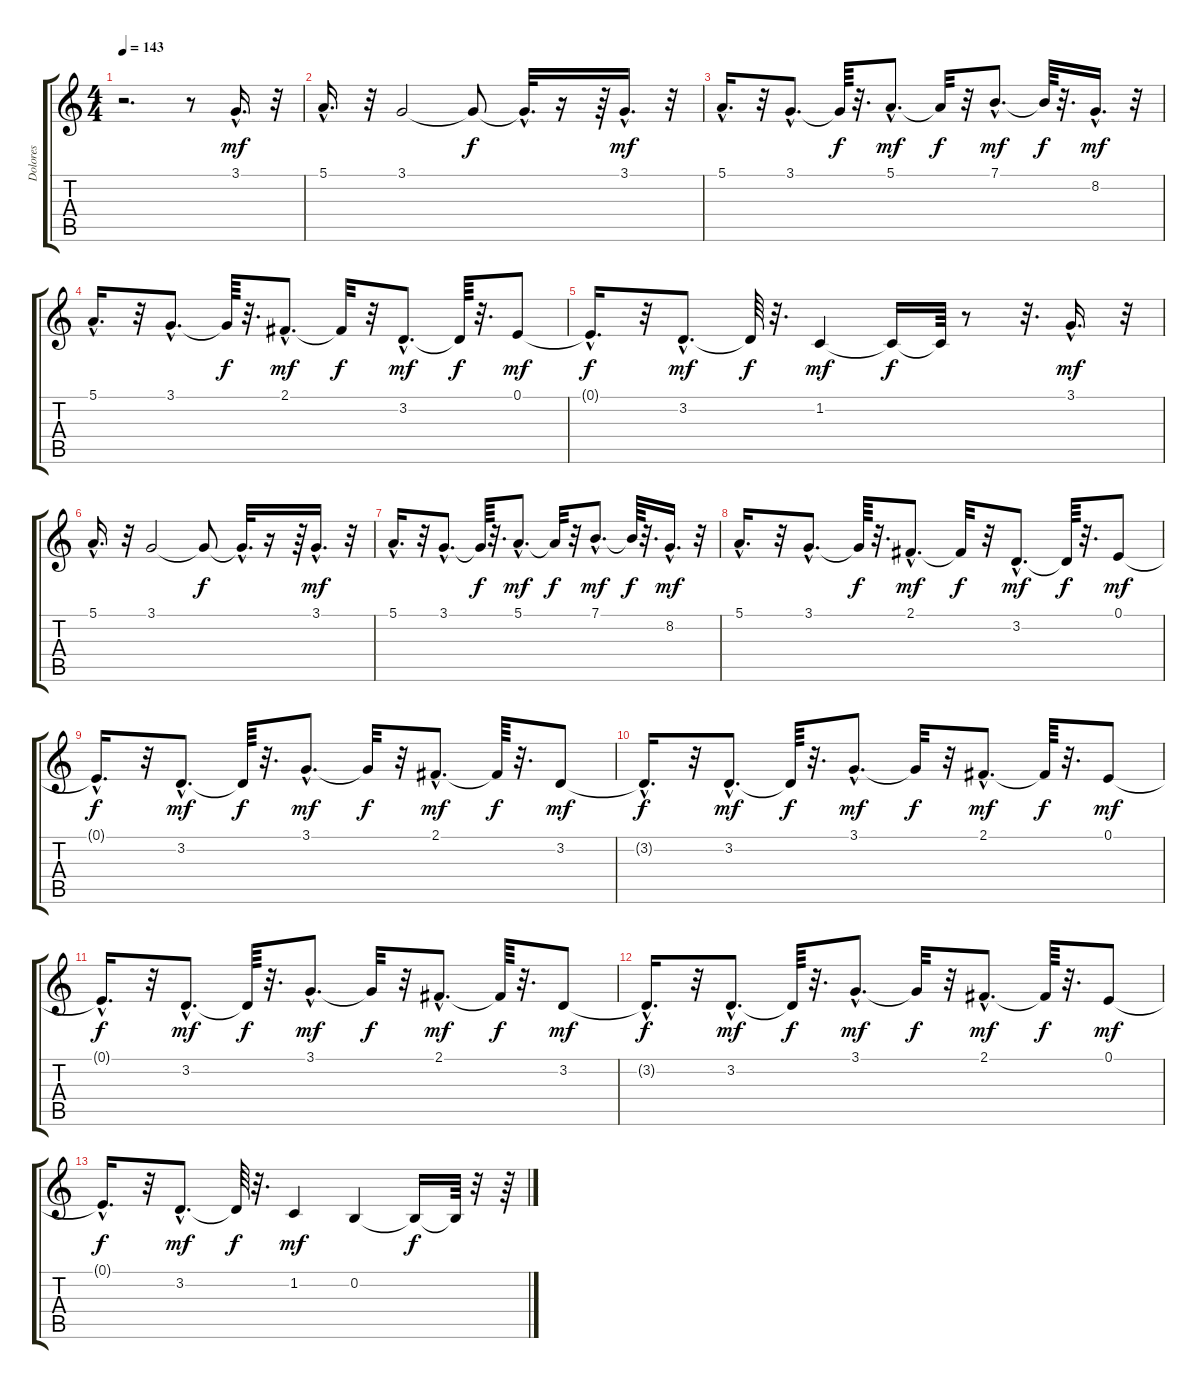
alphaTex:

\track ("Dolores" "Dolores") {instrument panflute}
\staff {score tabs}
\tuning (E4 B3 G3 D3 A2 E2) {hide}
\ts (4 4)
\tempo 143
\clef g2
\ks c
r.2{d dy f} r.8 3.1{hac}.16{d dy mf} r.32 |
5.1{hac}.16{d} r.32 3.1.2 3.1{t}.8{dy f} 3.1{hac t}.32{d} r.16 r.64 3.1{hac}.16{d dy mf} r.32 |
5.1{hac}.16{d} r.32 3.1{hac}.8{d} 3.1{t}.64{dy f} r.32{d} 5.1{hac}.8{d dy mf} 5.1{t}.32{dy f} r.32 7.1{hac}.8{d dy mf} 7.1{t}.64{dy f} r.32{d} 8.2{hac}.16{d dy mf} r.32 |
5.1{hac}.16{d} r.32 3.1{hac}.8{d} 3.1{t}.64{dy f} r.32{d} 2.1{hac}.8{d dy mf} 2.1{t}.32{dy f} r.32 3.2{hac}.8{d dy mf} 3.2{t}.64{dy f} r.32{d} 0.1.8{dy mf} |
0.1{hac t}.16{d dy f} r.32 3.2{hac}.8{d dy mf} 3.2{t}.64{dy f} r.32{d} 1.2.4{dy mf} 1.2{t}.16{dy f} 1.2{t}.64 r.8 r.32{d} 3.1{hac}.16{d dy mf} r.32 |
5.1{hac}.16{d} r.32 3.1.2 3.1{t}.8{dy f} 3.1{hac t}.32{d} r.16 r.64 3.1{hac}.16{d dy mf} r.32 |
5.1{hac}.16{d} r.32 3.1{hac}.8{d} 3.1{t}.64{dy f} r.32{d} 5.1{hac}.8{d dy mf} 5.1{t}.32{dy f} r.32 7.1{hac}.8{d dy mf} 7.1{t}.64{dy f} r.32{d} 8.2{hac}.16{d dy mf} r.32 |
5.1{hac}.16{d} r.32 3.1{hac}.8{d} 3.1{t}.64{dy f} r.32{d} 2.1{hac}.8{d dy mf} 2.1{t}.32{dy f} r.32 3.2{hac}.8{d dy mf} 3.2{t}.64{dy f} r.32{d} 0.1.8{dy mf} |
0.1{hac t}.16{d dy f} r.32 3.2{hac}.8{d dy mf} 3.2{t}.64{dy f} r.32{d} 3.1{hac}.8{d dy mf} 3.1{t}.32{dy f} r.32 2.1{hac}.8{d dy mf} 2.1{t}.64{dy f} r.32{d} 3.2.8{dy mf} |
3.2{hac t}.16{d dy f} r.32 3.2{hac}.8{d dy mf} 3.2{t}.64{dy f} r.32{d} 3.1{hac}.8{d dy mf} 3.1{t}.32{dy f} r.32 2.1{hac}.8{d dy mf} 2.1{t}.64{dy f} r.32{d} 0.1.8{dy mf} |
0.1{hac t}.16{d dy f} r.32 3.2{hac}.8{d dy mf} 3.2{t}.64{dy f} r.32{d} 3.1{hac}.8{d dy mf} 3.1{t}.32{dy f} r.32 2.1{hac}.8{d dy mf} 2.1{t}.64{dy f} r.32{d} 3.2.8{dy mf} |
3.2{hac t}.16{d dy f} r.32 3.2{hac}.8{d dy mf} 3.2{t}.64{dy f} r.32{d} 3.1{hac}.8{d dy mf} 3.1{t}.32{dy f} r.32 2.1{hac}.8{d dy mf} 2.1{t}.64{dy f} r.32{d} 0.1.8{dy mf} |
0.1{hac t}.16{d dy f} r.32 3.2{hac}.8{d dy mf} 3.2{t}.64{dy f} r.32{d} 1.2.4{dy mf} 0.2.4 0.2{t}.16{dy f} 0.2{t}.64 r.32 r.64
